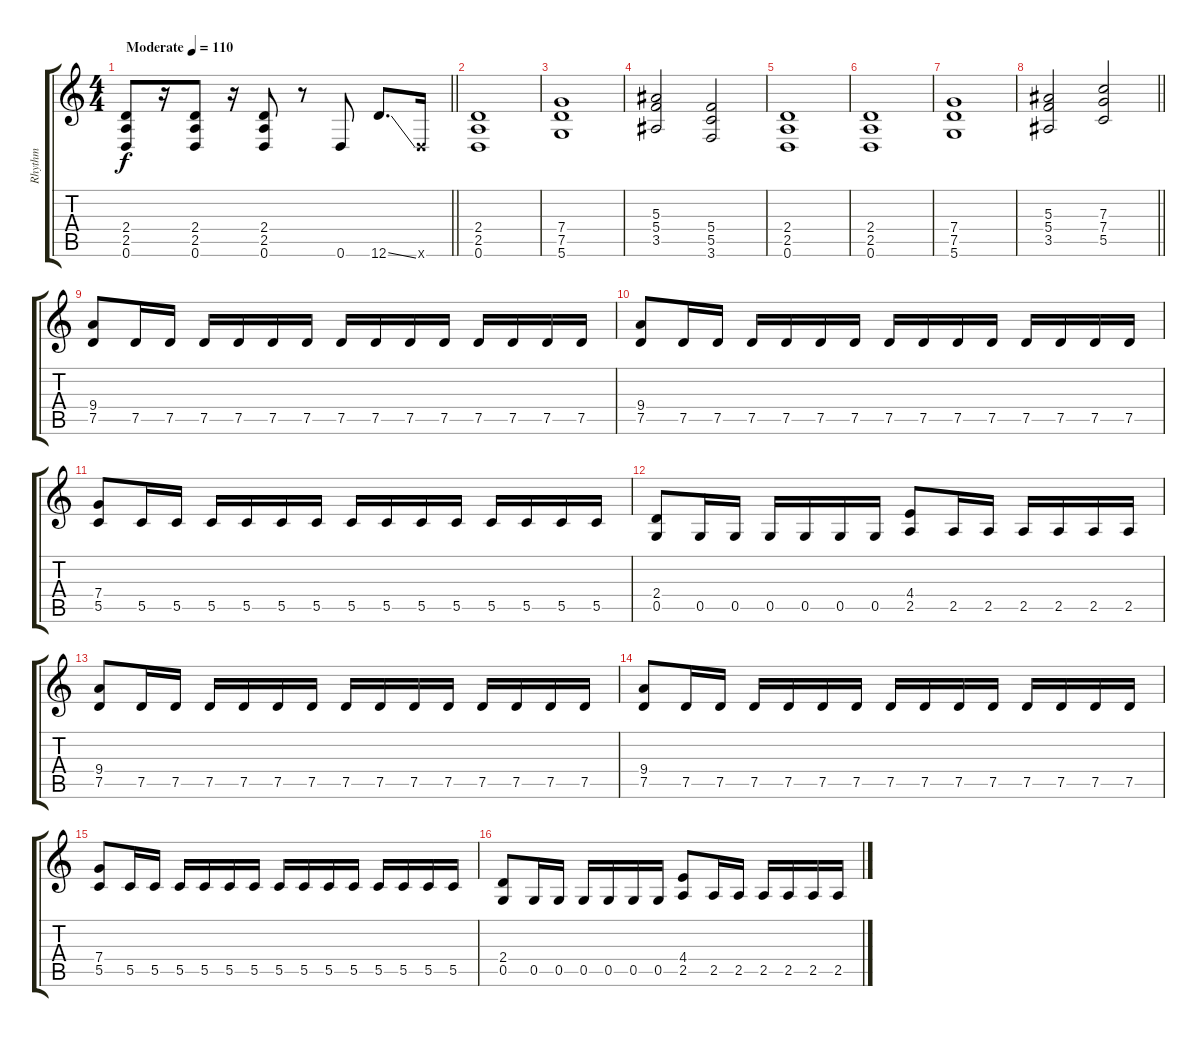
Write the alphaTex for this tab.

\track ("Rhythm" "Rhythm") {instrument distortionguitar}
\staff {score tabs}
\tuning (D4 A3 F3 C3 G2 D2) {hide}
\ts (4 4)
\section ("" "")
\tempo (110 "Moderate")
\clef g2
\barLineRight lightlight
\ks c
(2.4 2.5 0.6).8{dy f instrument distortionguitar} r.16 (2.4 2.5 0.6).8 r.16 (2.4 2.5 0.6).8 r.8 0.6.8 12.6{ss}.8{d} 0.6{x}.16 |
(2.4 2.5 0.6).1 |
(7.4 7.5 5.6).1 |
(5.3 5.4 3.5).2 (5.4 5.5 3.6).2 |
(2.4 2.5 0.6).1 |
(2.4 2.5 0.6).1 |
(7.4 7.5 5.6).1 |
\barLineRight lightlight
(5.3 5.4 3.5).2 (7.3 7.4 5.5).2 |
\section ("" "")
(9.4 7.5).8 7.5.16 7.5.16 7.5.16 7.5.16 7.5.16 7.5.16 7.5.16 7.5.16 7.5.16 7.5.16 7.5.16 7.5.16 7.5.16 7.5.16 |
(9.4 7.5).8 7.5.16 7.5.16 7.5.16 7.5.16 7.5.16 7.5.16 7.5.16 7.5.16 7.5.16 7.5.16 7.5.16 7.5.16 7.5.16 7.5.16 |
(7.4 5.5).8 5.5.16 5.5.16 5.5.16 5.5.16 5.5.16 5.5.16 5.5.16 5.5.16 5.5.16 5.5.16 5.5.16 5.5.16 5.5.16 5.5.16 |
(2.4 0.5).8 0.5.16 0.5.16 0.5.16 0.5.16 0.5.16 0.5.16 (4.4 2.5).8 2.5.16 2.5.16 2.5.16 2.5.16 2.5.16 2.5.16 |
(9.4 7.5).8 7.5.16 7.5.16 7.5.16 7.5.16 7.5.16 7.5.16 7.5.16 7.5.16 7.5.16 7.5.16 7.5.16 7.5.16 7.5.16 7.5.16 |
(9.4 7.5).8 7.5.16 7.5.16 7.5.16 7.5.16 7.5.16 7.5.16 7.5.16 7.5.16 7.5.16 7.5.16 7.5.16 7.5.16 7.5.16 7.5.16 |
(7.4 5.5).8 5.5.16 5.5.16 5.5.16 5.5.16 5.5.16 5.5.16 5.5.16 5.5.16 5.5.16 5.5.16 5.5.16 5.5.16 5.5.16 5.5.16 |
(2.4 0.5).8 0.5.16 0.5.16 0.5.16 0.5.16 0.5.16 0.5.16 (4.4 2.5).8 2.5.16 2.5.16 2.5.16 2.5.16 2.5.16 2.5.16
